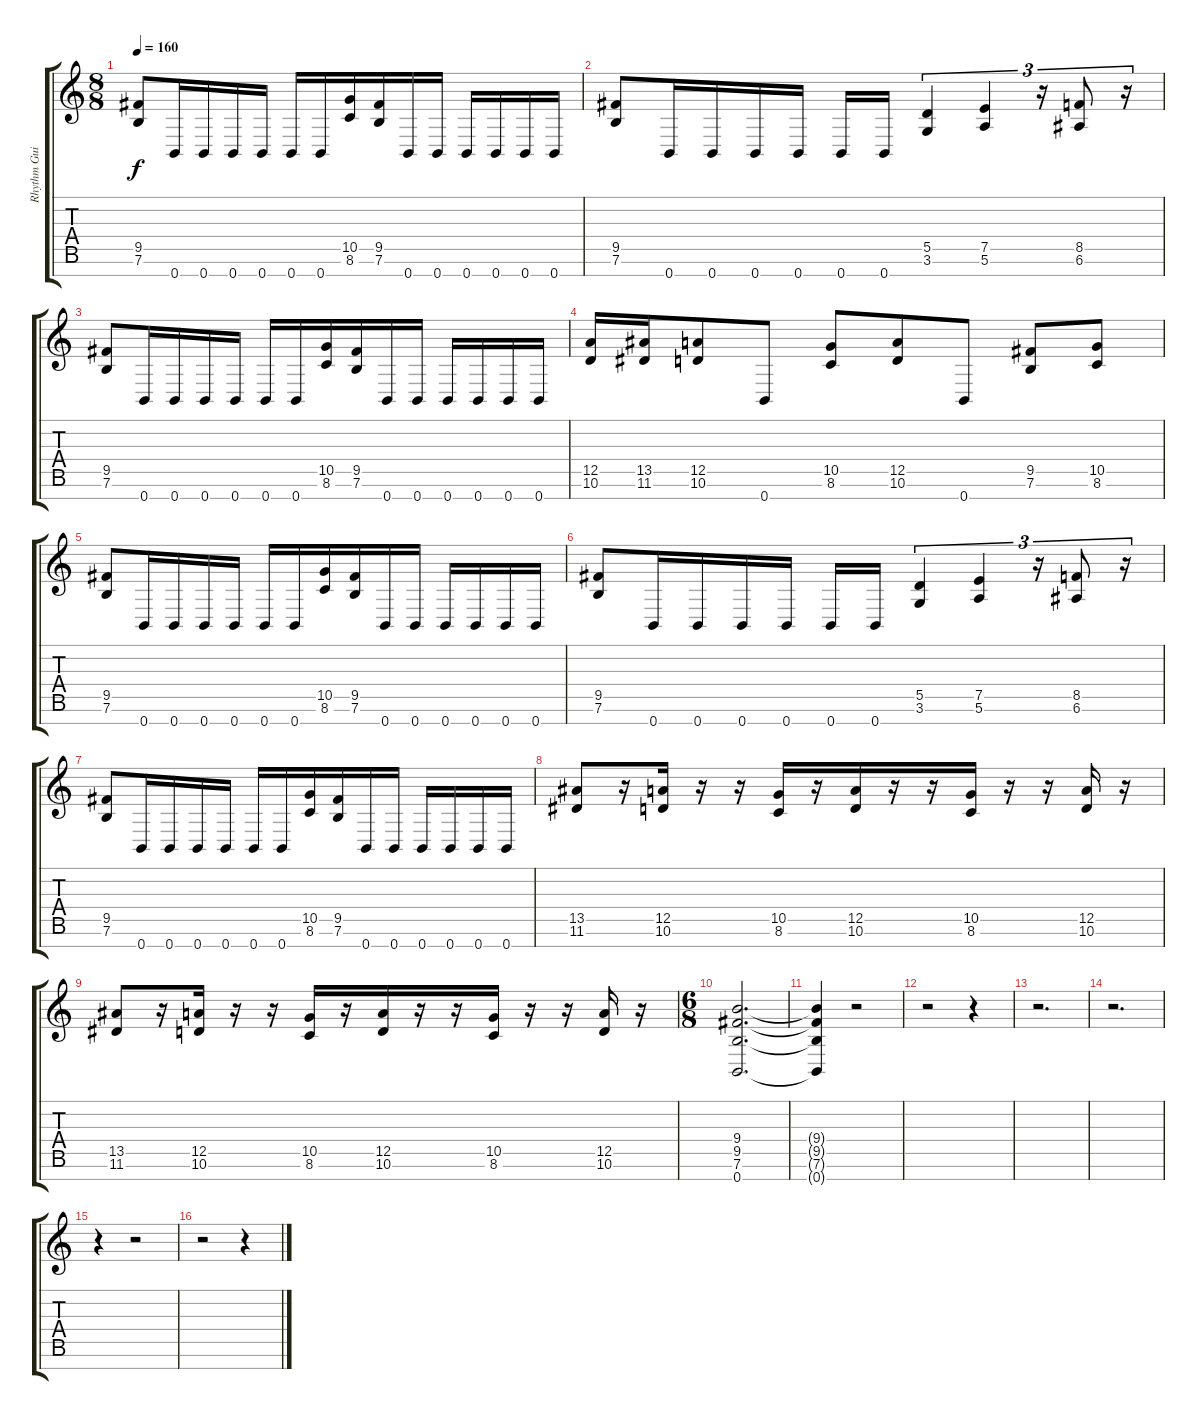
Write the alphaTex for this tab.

\track ("Rhythm Guitar" "Rhythm Gui") {instrument overdrivenguitar}
\staff {score tabs}
\tuning (E4 B3 G3 D3 A2 E2 B1) {hide}
\ts (8 8)
\tempo 160
\clef g2
\ks c
(9.5 7.6).8{dy f} 0.7.16 0.7.16 0.7.16 0.7.16 0.7.16 0.7.16 (10.5 8.6).16 (9.5 7.6).16 0.7.16 0.7.16 0.7.16 0.7.16 0.7.16 0.7.16 |
(9.5 7.6).8 0.7.16 0.7.16 0.7.16 0.7.16 0.7.16 0.7.16 (5.5 3.6).4{tu (3 2)} (7.5 5.6).4{tu (3 2)} r.16{tu (3 2)} (8.5 6.6).8{tu (3 2)} r.16{tu (3 2)} |
(9.5 7.6).8 0.7.16 0.7.16 0.7.16 0.7.16 0.7.16 0.7.16 (10.5 8.6).16 (9.5 7.6).16 0.7.16 0.7.16 0.7.16 0.7.16 0.7.16 0.7.16 |
(12.5 10.6).16 (13.5 11.6).16 (12.5 10.6).8 0.7.8 (10.5 8.6).8 (12.5 10.6).8 0.7.8 (9.5 7.6).8 (10.5 8.6).8 |
(9.5 7.6).8 0.7.16 0.7.16 0.7.16 0.7.16 0.7.16 0.7.16 (10.5 8.6).16 (9.5 7.6).16 0.7.16 0.7.16 0.7.16 0.7.16 0.7.16 0.7.16 |
(9.5 7.6).8 0.7.16 0.7.16 0.7.16 0.7.16 0.7.16 0.7.16 (5.5 3.6).4{tu (3 2)} (7.5 5.6).4{tu (3 2)} r.16{tu (3 2)} (8.5 6.6).8{tu (3 2)} r.16{tu (3 2)} |
(9.5 7.6).8 0.7.16 0.7.16 0.7.16 0.7.16 0.7.16 0.7.16 (10.5 8.6).16 (9.5 7.6).16 0.7.16 0.7.16 0.7.16 0.7.16 0.7.16 0.7.16 |
(13.5 11.6).8 r.16 (12.5 10.6).16 r.16 r.16 (10.5 8.6).16 r.16 (12.5 10.6).16 r.16 r.16 (10.5 8.6).16 r.16 r.16 (12.5 10.6).16 r.16 |
(13.5 11.6).8 r.16 (12.5 10.6).16 r.16 r.16 (10.5 8.6).16 r.16 (12.5 10.6).16 r.16 r.16 (10.5 8.6).16 r.16 r.16 (12.5 10.6).16 r.16 |
\ts (6 8)
(9.4 9.5 7.6 0.7).2{d} |
(9.4{t} 9.5{t} 7.6{t} 0.7{t}).4 r.2 |
r.2 r.4 |
r.2{d} |
r.2{d} |
r.4 r.2 |
r.2 r.4
